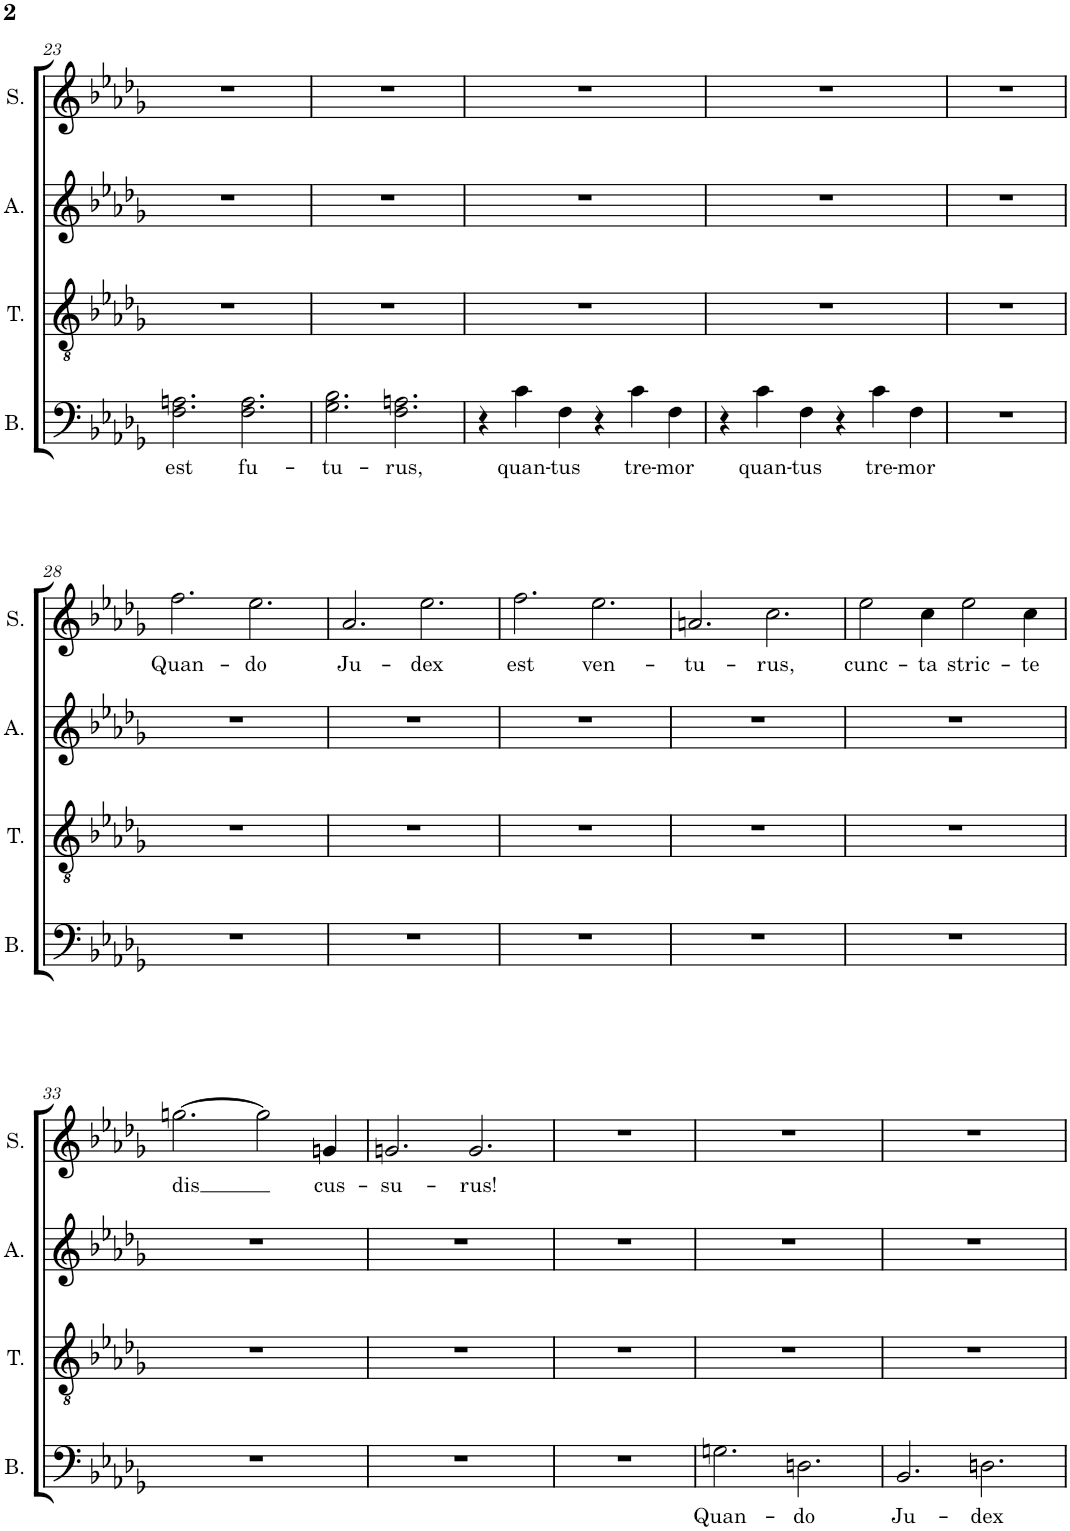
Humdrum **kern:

**kern	**text	**kern	**kern	**kern	**text
*part4	*part4	*part3	*part2	*part1	*part1
*staff4	*staff4	*staff3	*staff2	*staff1	*staff1
*I"Bass	*	*I"Tenor	*I"Alto	*I"Soprano	*
*I'B.	*	*I'T.	*I'A.	*I'S.	*
!!LO:PB:g=z
*clefF4	*	*clefGv2	*clefG2	*clefG2	*
*k[b-e-a-d-g-]	*	*k[b-e-a-d-g-]	*k[b-e-a-d-g-]	*k[b-e-a-d-g-]	*
*M6/4	*	*M6/4	*M6/4	*M6/4	*
=23	=23	=23	=23	=23	=23
!	!LO:LY:b	!	!	!	!
2.F\ 2.An\	est	1.r	1.r	1.r	.
!	!LO:LY:b	!	!	!	!
2.F\ 2.A\	fu-	.	.	.	.
=24	=24	=24	=24	=24	=24
!	!LO:LY:b	!	!	!	!
2.G-\ 2.B-\	-tu-	1.r	1.r	1.r	.
!	!LO:LY:b	!	!	!	!
2.F\ 2.An\	-rus,	.	.	.	.
=25	=25	=25	=25	=25	=25
4r	.	1.r	1.r	1.r	.
!	!LO:LY:b	!	!	!	!
4c\	quan-	.	.	.	.
!	!LO:LY:b	!	!	!	!
4F\	-tus	.	.	.	.
4r	.	.	.	.	.
!	!LO:LY:b	!	!	!	!
4c\	tre-	.	.	.	.
!	!LO:LY:b	!	!	!	!
4F\	-mor	.	.	.	.
=26	=26	=26	=26	=26	=26
4r	.	1.r	1.r	1.r	.
!	!LO:LY:b	!	!	!	!
4c\	quan-	.	.	.	.
!	!LO:LY:b	!	!	!	!
4F\	-tus	.	.	.	.
4r	.	.	.	.	.
!	!LO:LY:b	!	!	!	!
4c\	tre-	.	.	.	.
!	!LO:LY:b	!	!	!	!
4F\	-mor	.	.	.	.
=27	=27	=27	=27	=27	=27
1.r	.	1.r	1.r	1.r	.
!!LO:LB:g=z
=28	=28	=28	=28	=28	=28
!	!	!	!	!	!LO:LY:b
1.r	.	1.r	1.r	2.ff\	Quan-
!	!	!	!	!	!LO:LY:b
.	.	.	.	2.ee-\	-do
=29	=29	=29	=29	=29	=29
!	!	!	!	!	!LO:LY:b
1.r	.	1.r	1.r	2.a-/	Ju-
!	!	!	!	!	!LO:LY:b
.	.	.	.	2.ee-\	-dex
=30	=30	=30	=30	=30	=30
!	!	!	!	!	!LO:LY:b
1.r	.	1.r	1.r	2.ff\	est
!	!	!	!	!	!LO:LY:b
.	.	.	.	2.ee-\	ven-
=31	=31	=31	=31	=31	=31
!	!	!	!	!	!LO:LY:b
1.r	.	1.r	1.r	2.an/	-tu-
!	!	!	!	!	!LO:LY:b
.	.	.	.	2.cc\	-rus,
=32	=32	=32	=32	=32	=32
!	!	!	!	!	!LO:LY:b
1.r	.	1.r	1.r	2ee-\	cunc-
!	!	!	!	!	!LO:LY:b
.	.	.	.	4cc\	-ta
!	!	!	!	!	!LO:LY:b
.	.	.	.	2ee-\	stric-
!	!	!	!	!	!LO:LY:b
.	.	.	.	4cc\	-te
!!LO:LB:g=z
=33	=33	=33	=33	=33	=33
!	!	!	!	!	!LO:LY:b
1.r	.	1.r	1.r	[2.ggn\	dis
.	.	.	.	2gg\]	.
!	!	!	!	!	!LO:LY:b
.	.	.	.	4gn/	cus-
=34	=34	=34	=34	=34	=34
!	!	!	!	!	!LO:LY:b
1.r	.	1.r	1.r	2.gn/	-su-
!	!	!	!	!	!LO:LY:b
.	.	.	.	2.g/	-rus!
=35	=35	=35	=35	=35	=35
1.r	.	1.r	1.r	1.r	.
=36	=36	=36	=36	=36	=36
!	!LO:LY:b	!	!	!	!
2.Gn\	Quan-	1.r	1.r	1.r	.
!	!LO:LY:b	!	!	!	!
2.Dn\	-do	.	.	.	.
=37	=37	=37	=37	=37	=37
!	!LO:LY:b	!	!	!	!
2.BB-/	Ju-	1.r	1.r	1.r	.
!	!LO:LY:b	!	!	!	!
2.Dn\	-dex	.	.	.	.
=	=	=	=	=	=
*-	*-	*-	*-	*-	*-
